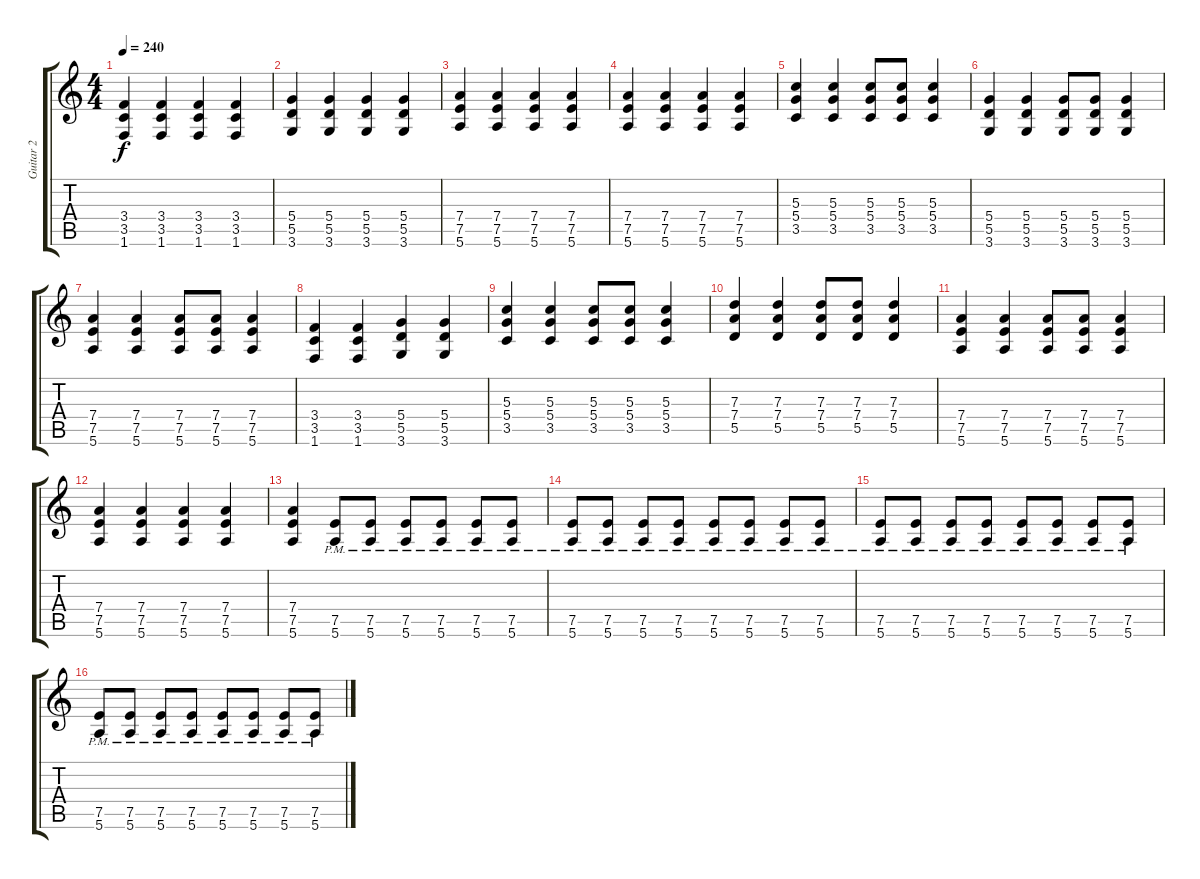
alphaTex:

\track ("Guitar 2" "Guitar 2") {instrument distortionguitar}
\staff {score tabs}
\tuning (E4 B3 G3 D3 A2 E2) {hide}
\ts (4 4)
\tempo 240
\clef g2
\ks c
(3.4 3.5 1.6).4{dy f} (3.4 3.5 1.6).4 (3.4 3.5 1.6).4 (3.4 3.5 1.6).4 |
(5.4 5.5 3.6).4 (5.4 5.5 3.6).4 (5.4 5.5 3.6).4 (5.4 5.5 3.6).4 |
(7.4 7.5 5.6).4 (7.4 7.5 5.6).4 (7.4 7.5 5.6).4 (7.4 7.5 5.6).4 |
(7.4 7.5 5.6).4 (7.4 7.5 5.6).4 (7.4 7.5 5.6).4 (7.4 7.5 5.6).4 |
(5.3 5.4 3.5).4 (5.3 5.4 3.5).4 (5.3 5.4 3.5).8 (5.3 5.4 3.5).8 (5.3 5.4 3.5).4 |
(5.4 5.5 3.6).4 (5.4 5.5 3.6).4 (5.4 5.5 3.6).8 (5.4 5.5 3.6).8 (5.4 5.5 3.6).4 |
(7.4 7.5 5.6).4 (7.4 7.5 5.6).4 (7.4 7.5 5.6).8 (7.4 7.5 5.6).8 (7.4 7.5 5.6).4 |
(3.4 3.5 1.6).4 (3.4 3.5 1.6).4 (5.4 5.5 3.6).4 (5.4 5.5 3.6).4 |
(5.3 5.4 3.5).4 (5.3 5.4 3.5).4 (5.3 5.4 3.5).8 (5.3 5.4 3.5).8 (5.3 5.4 3.5).4 |
(7.3 7.4 5.5).4 (7.3 7.4 5.5).4 (7.3 7.4 5.5).8 (7.3 7.4 5.5).8 (7.3 7.4 5.5).4 |
(7.4 7.5 5.6).4 (7.4 7.5 5.6).4 (7.4 7.5 5.6).8 (7.4 7.5 5.6).8 (7.4 7.5 5.6).4 |
(7.4 7.5 5.6).4 (7.4 7.5 5.6).4 (7.4 7.5 5.6).4 (7.4 7.5 5.6).4 |
(7.4 7.5 5.6).4 (7.5{pm} 5.6{pm}).8 (7.5{pm} 5.6{pm}).8 (7.5{pm} 5.6{pm}).8 (7.5{pm} 5.6{pm}).8 (7.5{pm} 5.6{pm}).8 (7.5{pm} 5.6{pm}).8 |
(7.5{pm} 5.6{pm}).8 (7.5{pm} 5.6{pm}).8 (7.5{pm} 5.6{pm}).8 (7.5{pm} 5.6{pm}).8 (7.5{pm} 5.6{pm}).8 (7.5{pm} 5.6{pm}).8 (7.5{pm} 5.6{pm}).8 (7.5{pm} 5.6{pm}).8 |
(7.5{pm} 5.6{pm}).8 (7.5{pm} 5.6{pm}).8 (7.5{pm} 5.6{pm}).8 (7.5{pm} 5.6{pm}).8 (7.5{pm} 5.6{pm}).8 (7.5{pm} 5.6{pm}).8 (7.5{pm} 5.6{pm}).8 (7.5{pm} 5.6{pm}).8 |
(7.5{pm} 5.6{pm}).8 (7.5{pm} 5.6{pm}).8 (7.5{pm} 5.6{pm}).8 (7.5{pm} 5.6{pm}).8 (7.5{pm} 5.6{pm}).8 (7.5{pm} 5.6{pm}).8 (7.5{pm} 5.6{pm}).8 (7.5{pm} 5.6{pm}).8
